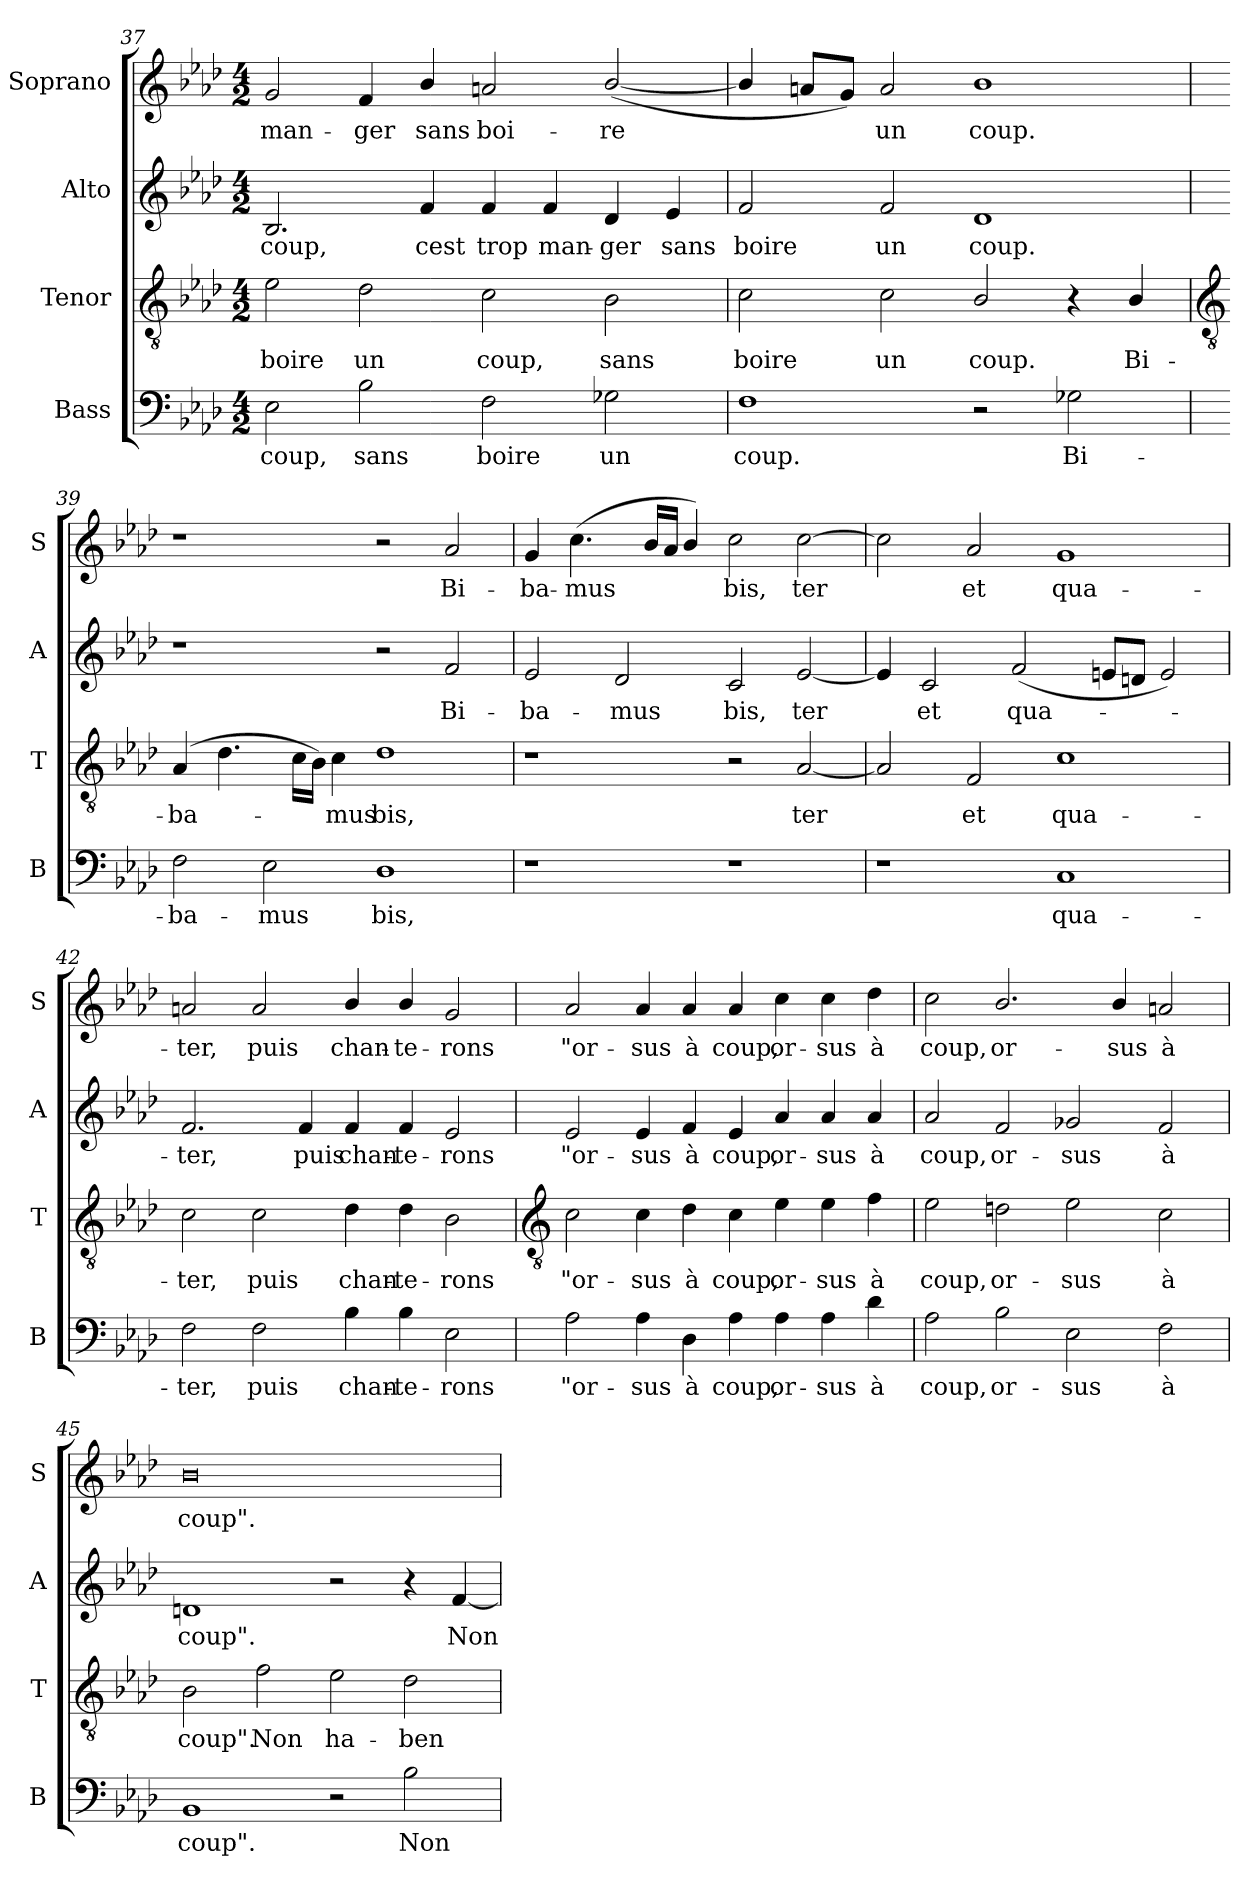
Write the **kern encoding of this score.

**kern	**text	**kern	**text	**kern	**text	**kern	**text
*part4	*part4	*part3	*part3	*part2	*part2	*part1	*part1
*staff4	*staff4	*staff3	*staff3	*staff2	*staff2	*staff1	*staff1
*I"Bass	*	*I"Tenor	*	*I"Alto	*	*I"Soprano	*
*I'B	*	*I'T	*	*I'A	*	*I'S	*
*clefF4	*	*clefGv2	*	*clefG2	*	*clefG2	*
*k[b-e-a-d-]	*	*k[b-e-a-d-]	*	*k[b-e-a-d-]	*	*k[b-e-a-d-]	*
*A-:	*	*A-:	*	*A-:	*	*A-:	*
*M4/2	*	*M4/2	*	*M4/2	*	*M4/2	*
=37	=37	=37	=37	=37	=37	=37	=37
!	!LO:LY:b	!	!LO:LY:b	!	!LO:LY:b	!	!LO:LY:b
2E-	coup,	2e-	boire	2.B-	coup,	2g	man-
!	!LO:LY:b	!	!LO:LY:b	!	!	!	!LO:LY:b
2B-	sans	2d-	un	.	.	4f	-ger
!	!	!	!	!	!LO:LY:b	!	!LO:LY:b
.	.	.	.	4f	cest	4b-/	sans
!	!LO:LY:b	!	!LO:LY:b	!	!LO:LY:b	!	!LO:LY:b
2F	boire	2c	coup,	4f	trop	2an	boi-
!	!	!	!	!	!LO:LY:b	!	!
.	.	.	.	4f	man-	.	.
!	!LO:LY:b	!	!LO:LY:b	!	!LO:LY:b	!	!LO:LY:b
2G-X	un	2B-	sans	4d-	-ger	(<[2b-/	-re
!	!	!	!	!	!LO:LY:b	!	!
.	.	.	.	4e-	sans	.	.
=38	=38	=38	=38	=38	=38	=38	=38
!	!LO:LY:b	!	!LO:LY:b	!	!LO:LY:b	!	!
1F	coup.	2c	boire	2f	boire	4b-/]	.
.	.	.	.	.	.	8anL	.
.	.	.	.	.	.	8gJ)	.
!	!	!	!LO:LY:b	!	!LO:LY:b	!	!LO:LY:b
.	.	2c	un	2f	un	2a	un
!	!	!	!LO:LY:b	!	!LO:LY:b	!	!LO:LY:b
2r	.	2B-/	coup.	1d-	coup.	1b-	coup.
!	!LO:LY:b	!	!	!	!	!	!
2G-X	Bi-	4r	.	.	.	.	.
!	!	!	!LO:LY:b	!	!	!	!
.	.	4B-/	Bi-	.	.	.	.
!!LO:LB:g=z
=39	=39	=39	=39	=39	=39	=39	=39
*	*	*clefGv2	*	*	*	*	*
!	!LO:LY:b	!	!LO:LY:b	!	!	!	!
2F	-ba-	(>4A-	-ba-	1r	.	1r	.
.	.	4.d-\	.	.	.	.	.
!	!LO:LY:b	!	!	!	!	!	!
2E-	-mus	.	.	.	.	.	.
.	.	16cLL	.	.	.	.	.
.	.	16B-JJ)	.	.	.	.	.
!	!	!	!LO:LY:b	!	!	!	!
.	.	4c	mus	.	.	.	.
!	!LO:LY:b	!	!LO:LY:b	!	!	!	!
1D-	bis,	1d-	bis,	2r	.	2r	.
!	!	!	!	!	!LO:LY:b	!	!LO:LY:b
.	.	.	.	2f	Bi-	2a-	Bi-
=40	=40	=40	=40	=40	=40	=40	=40
!	!	!	!	!	!LO:LY:b	!	!LO:LY:b
1r	.	1r	.	2e-	-ba-	4g	-ba-
!	!	!	!	!	!	!	!LO:LY:b
.	.	.	.	.	.	(<4.cc	-mus
!	!	!	!	!	!LO:LY:b	!	!
.	.	.	.	2d-	-mus	.	.
.	.	.	.	.	.	16b-LL	.
.	.	.	.	.	.	16a-JJ	.
.	.	.	.	.	.	4b-/)	.
!	!	!	!	!	!LO:LY:b	!	!LO:LY:b
1r	.	2r	.	2c	bis,	2cc	bis,
!	!	!	!LO:LY:b	!	!LO:LY:b	!	!LO:LY:b
.	.	[2A-	ter	[2e-	ter	[2cc	ter
=41	=41	=41	=41	=41	=41	=41	=41
1r	.	2A-]	.	4e-]	.	2cc]	.
!	!	!	!	!	!LO:LY:b	!	!
.	.	.	.	2c	et	.	.
!	!	!	!LO:LY:b	!	!	!	!LO:LY:b
.	.	2F	et	.	.	2a-	et
!	!	!	!	!	!LO:LY:b	!	!
.	.	.	.	(<2f	qua-	.	.
!	!LO:LY:b	!	!LO:LY:b	!	!	!	!LO:LY:b
1C	qua-	1c	qua-	.	.	1g	qua-
.	.	.	.	8eL	.	.	.
.	.	.	.	8dJ	.	.	.
.	.	.	.	2e)	.	.	.
=42	=42	=42	=42	=42	=42	=42	=42
!	!LO:LY:b	!	!LO:LY:b	!	!LO:LY:b	!	!LO:LY:b
2F	-ter,	2c	-ter,	2.f	ter,	2an	-ter,
!	!LO:LY:b	!	!LO:LY:b	!	!	!	!LO:LY:b
2F	puis	2c	puis	.	.	2a	puis
!	!	!	!	!	!LO:LY:b	!	!
.	.	.	.	4f	puis	.	.
!	!LO:LY:b	!	!LO:LY:b	!	!LO:LY:b	!	!LO:LY:b
4B-	chan-	4d-	chan-	4f	chan-	4b-/	chan-
!	!LO:LY:b	!	!LO:LY:b	!	!LO:LY:b	!	!LO:LY:b
4B-	-te-	4d-	-te-	4f	-te-	4b-/	-te-
!	!LO:LY:b	!	!LO:LY:b	!	!LO:LY:b	!	!LO:LY:b
2E-	-rons	2B-	-rons	2e-	-rons	2g	-rons
!!LO:LB:g=z
=43	=43	=43	=43	=43	=43	=43	=43
*	*	*clefGv2	*	*	*	*	*
!	!LO:LY:b	!	!LO:LY:b	!	!LO:LY:b	!	!LO:LY:b
2A-	"or-	2c	"or-	2e-	"or-	2a-	"or-
!	!LO:LY:b	!	!LO:LY:b	!	!LO:LY:b	!	!LO:LY:b
4A-	-sus	4c	-sus	4e-	-sus	4a-	-sus
!	!LO:LY:b	!	!LO:LY:b	!	!LO:LY:b	!	!LO:LY:b
4D-	à	4d-	à	4f	à	4a-	à
!	!LO:LY:b	!	!LO:LY:b	!	!LO:LY:b	!	!LO:LY:b
4A-	coup,	4c	coup,	4e-	coup,	4a-	coup,
!	!LO:LY:b	!	!LO:LY:b	!	!LO:LY:b	!	!LO:LY:b
4A-	or-	4e-	or-	4a-	or-	4cc	or-
!	!LO:LY:b	!	!LO:LY:b	!	!LO:LY:b	!	!LO:LY:b
4A-	-sus	4e-	-sus	4a-	-sus	4cc	-sus
!	!LO:LY:b	!	!LO:LY:b	!	!LO:LY:b	!	!LO:LY:b
4d-	à	4f	à	4a-	à	4dd-	à
=44	=44	=44	=44	=44	=44	=44	=44
!	!LO:LY:b	!	!LO:LY:b	!	!LO:LY:b	!	!LO:LY:b
2A-	coup,	2e-	coup,	2a-	coup,	2cc	coup,
!	!LO:LY:b	!	!LO:LY:b	!	!LO:LY:b	!	!LO:LY:b
2B-	or-	2dn	or-	2f	or-	2.b-/	or-
!	!LO:LY:b	!	!LO:LY:b	!	!LO:LY:b	!	!
2E-	-sus	2e-	-sus	2g-X	-sus	.	.
!	!	!	!	!	!	!	!LO:LY:b
.	.	.	.	.	.	4b-/	-sus
!	!LO:LY:b	!	!LO:LY:b	!	!LO:LY:b	!	!LO:LY:b
2F	à	2c	à	2f	à	2an	à
=45	=45	=45	=45	=45	=45	=45	=45
!	!LO:LY:b	!	!LO:LY:b	!	!LO:LY:b	!	!LO:LY:b
1BB-	coup".	2B-	coup".	1dn	coup".	0b-	coup".
!	!	!	!LO:LY:b	!	!	!	!
.	.	2f	Non	.	.	.	.
!	!	!	!LO:LY:b	!	!	!	!
2r	.	2e-	ha-	2r	.	.	.
!	!LO:LY:b	!	!LO:LY:b	!	!	!	!
2B-	Non	2d-	-ben-	4r	.	.	.
!	!	!	!	!	!LO:LY:b	!	!
.	.	.	.	[4f	Non	.	.
=	=	=	=	=	=	=	=
*-	*-	*-	*-	*-	*-	*-	*-
